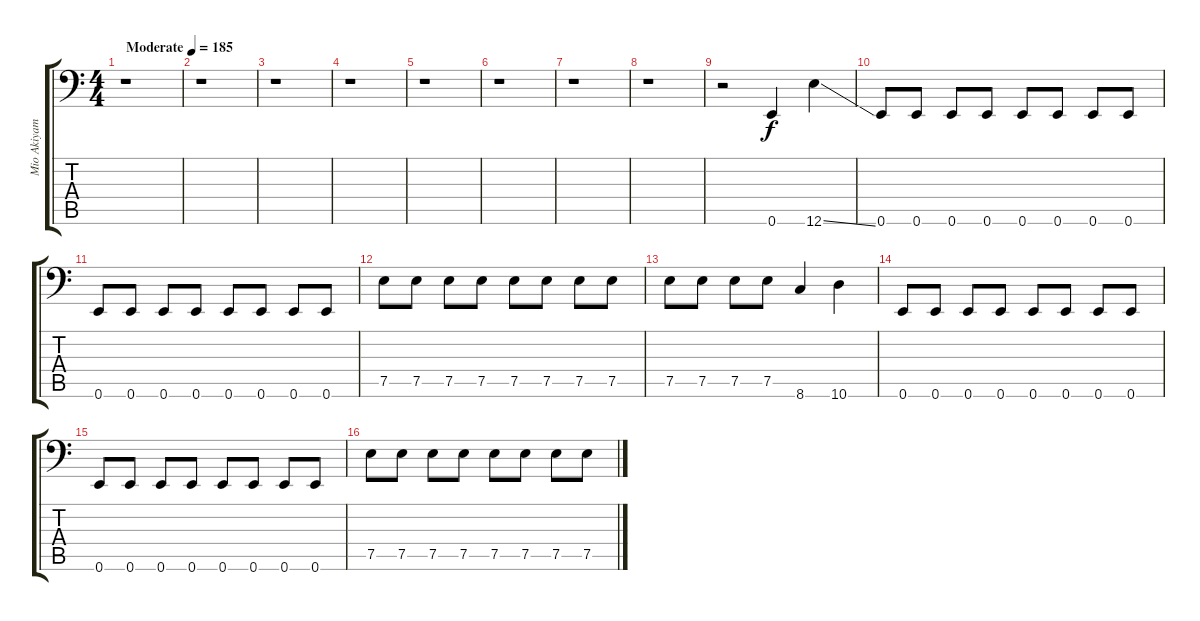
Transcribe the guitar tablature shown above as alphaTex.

\track ("Mio Akiyama" "Mio Akiyam") {instrument electricbassfinger}
\staff {score tabs}
\tuning (E3 B2 G2 D2 A1 E1) {hide}
\ts (4 4)
\tempo (185 "Moderate")
\clef f4
\ks c
r.1{dy f instrument electricbassfinger} |
r.1 |
r.1 |
r.1 |
r.1 |
r.1 |
r.1 |
r.1 |
r.2 0.6.4 12.6{ss}.4 |
0.6.8 0.6.8 0.6.8 0.6.8 0.6.8 0.6.8 0.6.8 0.6.8 |
0.6.8 0.6.8 0.6.8 0.6.8 0.6.8 0.6.8 0.6.8 0.6.8 |
7.5.8 7.5.8 7.5.8 7.5.8 7.5.8 7.5.8 7.5.8 7.5.8 |
7.5.8 7.5.8 7.5.8 7.5.8 8.6.4 10.6.4 |
0.6.8 0.6.8 0.6.8 0.6.8 0.6.8 0.6.8 0.6.8 0.6.8 |
0.6.8 0.6.8 0.6.8 0.6.8 0.6.8 0.6.8 0.6.8 0.6.8 |
7.5.8 7.5.8 7.5.8 7.5.8 7.5.8 7.5.8 7.5.8 7.5.8
